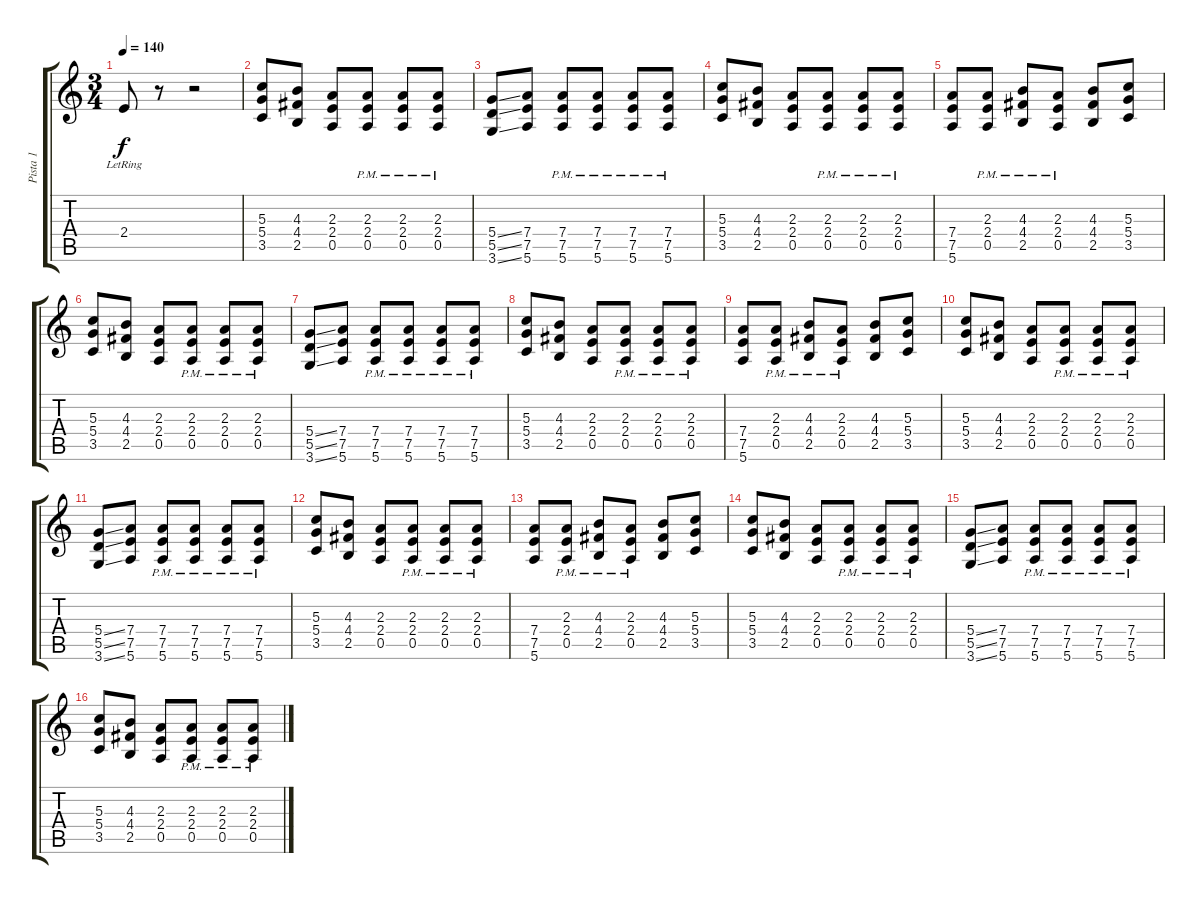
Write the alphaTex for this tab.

\track ("Pista 1" "Pista 1") {instrument distortionguitar}
\staff {score tabs}
\tuning (E4 B3 G3 D3 A2 E2) {hide}
\ts (3 4)
\tempo 140
\clef g2
\ks c
2.4{lr}.8{dy f} r.8 r.2 |
(5.3 5.4 3.5).8{volume 11 instrument distortionguitar} (4.3 4.4 2.5).8 (2.3 2.4 0.5).8 (2.3{pm} 2.4{pm} 0.5{pm}).8 (2.3{pm} 2.4{pm} 0.5{pm}).8 (2.3{pm} 2.4{pm} 0.5{pm}).8 |
(5.4{ss} 5.5{ss} 3.6{ss}).8 (7.4 7.5 5.6).8 (7.4{pm} 7.5{pm} 5.6{pm}).8 (7.4{pm} 7.5{pm} 5.6{pm}).8 (7.4{pm} 7.5{pm} 5.6{pm}).8 (7.4{pm} 7.5{pm} 5.6{pm}).8 |
(5.3 5.4 3.5).8 (4.3 4.4 2.5).8 (2.3 2.4 0.5).8 (2.3{pm} 2.4{pm} 0.5{pm}).8 (2.3{pm} 2.4{pm} 0.5{pm}).8 (2.3{pm} 2.4{pm} 0.5{pm}).8 |
(7.4 7.5 5.6).8 (2.3{pm} 2.4{pm} 0.5{pm}).8 (4.3{pm} 4.4{pm} 2.5{pm}).8 (2.3{pm} 2.4{pm} 0.5{pm}).8 (4.3 4.4 2.5).8 (5.3 5.4 3.5).8 |
(5.3 5.4 3.5).8 (4.3 4.4 2.5).8 (2.3 2.4 0.5).8 (2.3{pm} 2.4{pm} 0.5{pm}).8 (2.3{pm} 2.4{pm} 0.5{pm}).8 (2.3{pm} 2.4{pm} 0.5{pm}).8 |
(5.4{ss} 5.5{ss} 3.6{ss}).8 (7.4 7.5 5.6).8 (7.4{pm} 7.5{pm} 5.6{pm}).8 (7.4{pm} 7.5{pm} 5.6{pm}).8 (7.4{pm} 7.5{pm} 5.6{pm}).8 (7.4{pm} 7.5{pm} 5.6{pm}).8 |
(5.3 5.4 3.5).8 (4.3 4.4 2.5).8 (2.3 2.4 0.5).8 (2.3{pm} 2.4{pm} 0.5{pm}).8 (2.3{pm} 2.4{pm} 0.5{pm}).8 (2.3{pm} 2.4{pm} 0.5{pm}).8 |
(7.4 7.5 5.6).8 (2.3{pm} 2.4{pm} 0.5{pm}).8 (4.3{pm} 4.4{pm} 2.5{pm}).8 (2.3{pm} 2.4{pm} 0.5{pm}).8 (4.3 4.4 2.5).8 (5.3 5.4 3.5).8 |
(5.3 5.4 3.5).8 (4.3 4.4 2.5).8 (2.3 2.4 0.5).8 (2.3{pm} 2.4{pm} 0.5{pm}).8 (2.3{pm} 2.4{pm} 0.5{pm}).8 (2.3{pm} 2.4{pm} 0.5{pm}).8 |
(5.4{ss} 5.5{ss} 3.6{ss}).8 (7.4 7.5 5.6).8 (7.4{pm} 7.5{pm} 5.6{pm}).8 (7.4{pm} 7.5{pm} 5.6{pm}).8 (7.4{pm} 7.5{pm} 5.6{pm}).8 (7.4{pm} 7.5{pm} 5.6{pm}).8 |
(5.3 5.4 3.5).8 (4.3 4.4 2.5).8 (2.3 2.4 0.5).8 (2.3{pm} 2.4{pm} 0.5{pm}).8 (2.3{pm} 2.4{pm} 0.5{pm}).8 (2.3{pm} 2.4{pm} 0.5{pm}).8 |
(7.4 7.5 5.6).8 (2.3{pm} 2.4{pm} 0.5{pm}).8 (4.3{pm} 4.4{pm} 2.5{pm}).8 (2.3{pm} 2.4{pm} 0.5{pm}).8 (4.3 4.4 2.5).8 (5.3 5.4 3.5).8 |
(5.3 5.4 3.5).8 (4.3 4.4 2.5).8 (2.3 2.4 0.5).8 (2.3{pm} 2.4{pm} 0.5{pm}).8 (2.3{pm} 2.4{pm} 0.5{pm}).8 (2.3{pm} 2.4{pm} 0.5{pm}).8 |
(5.4{ss} 5.5{ss} 3.6{ss}).8 (7.4 7.5 5.6).8 (7.4{pm} 7.5{pm} 5.6{pm}).8 (7.4{pm} 7.5{pm} 5.6{pm}).8 (7.4{pm} 7.5{pm} 5.6{pm}).8 (7.4{pm} 7.5{pm} 5.6{pm}).8 |
(5.3 5.4 3.5).8 (4.3 4.4 2.5).8 (2.3 2.4 0.5).8 (2.3{pm} 2.4{pm} 0.5{pm}).8 (2.3{pm} 2.4{pm} 0.5{pm}).8 (2.3{pm} 2.4{pm} 0.5{pm}).8
